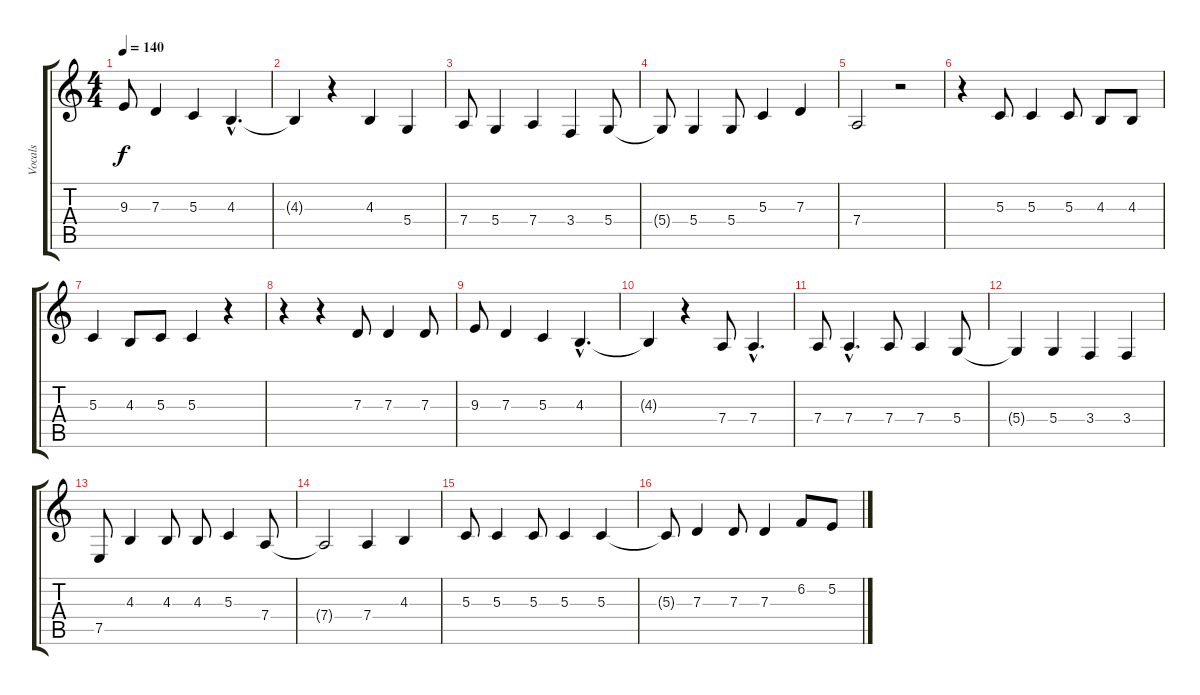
\track ("Vocals" "Vocals") {instrument acousticgrandpiano}
\staff {score tabs}
\tuning (E4 B3 G3 D3 A2 E2) {hide}
\ts (4 4)
\tempo 140
\clef g2
\ks c
9.3.8{dy f} 7.3.4 5.3.4 4.3{hac}.4{d} |
4.3{t}.4 r.4 4.3.4 5.4.4 |
7.4.8 5.4.4 7.4.4 3.4.4 5.4.8 |
5.4{t}.8 5.4.4 5.4.8 5.3.4 7.3.4 |
7.4.2 r.2 |
r.4 5.3.8 5.3.4 5.3.8 4.3.8 4.3.8 |
5.3.4 4.3.8 5.3.8 5.3.4 r.4 |
r.4 r.4 7.3.8 7.3.4 7.3.8 |
9.3.8 7.3.4 5.3.4 4.3{hac}.4{d} |
4.3{t}.4 r.4 7.4.8 7.4{hac}.4{d} |
7.4.8 7.4{hac}.4{d} 7.4.8 7.4.4 5.4.8 |
5.4{t}.4 5.4.4 3.4.4 3.4.4 |
7.5.8 4.3.4 4.3.8 4.3.8 5.3.4 7.4.8 |
7.4{t}.2 7.4.4 4.3.4 |
5.3.8 5.3.4 5.3.8 5.3.4 5.3.4 |
5.3{t}.8 7.3.4 7.3.8 7.3.4 6.2.8 5.2.8
